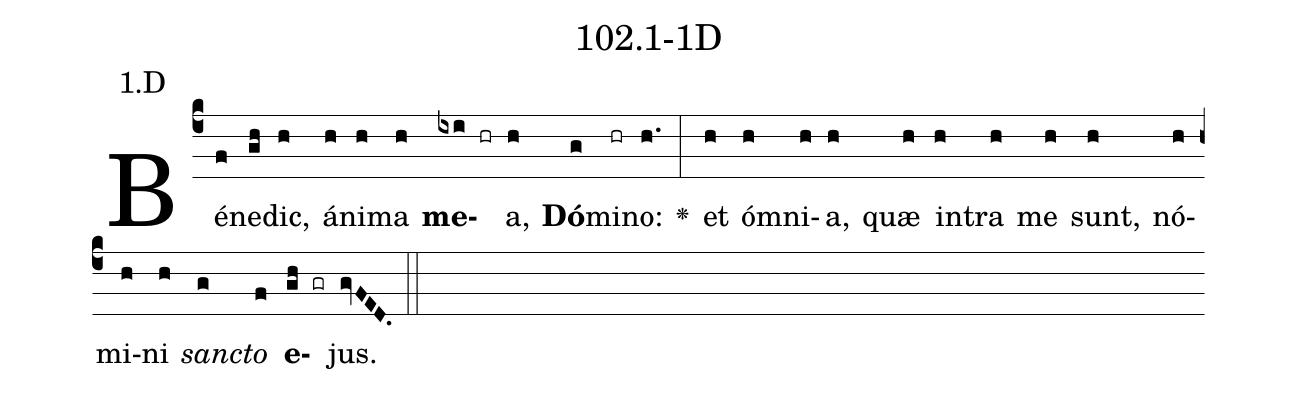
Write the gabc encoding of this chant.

name: 102.1-1D;
annotation: 1.D;
%%
(c4)Bé(f)ne(gh)dic,(h) á(h)ni(h)ma(h) <b>me</b>(ixi hr)a,(h) <b>Dó</b>(g)mi(hr)no:(h.) <v>\greheightstar</v>(:) et(h) óm(h)ni(h)a,(h) quæ(h) in(h)tra(h) me(h) sunt,(h) nó(h)mi(h)ni(h) <i>sanc</i>(g)<i>to</i>(f) <b>e</b>(gh gr)jus.(gvFED.) (::)


%E(h) u(h) o(g) u(f) a(gh) e.(gvFED.) (::)
